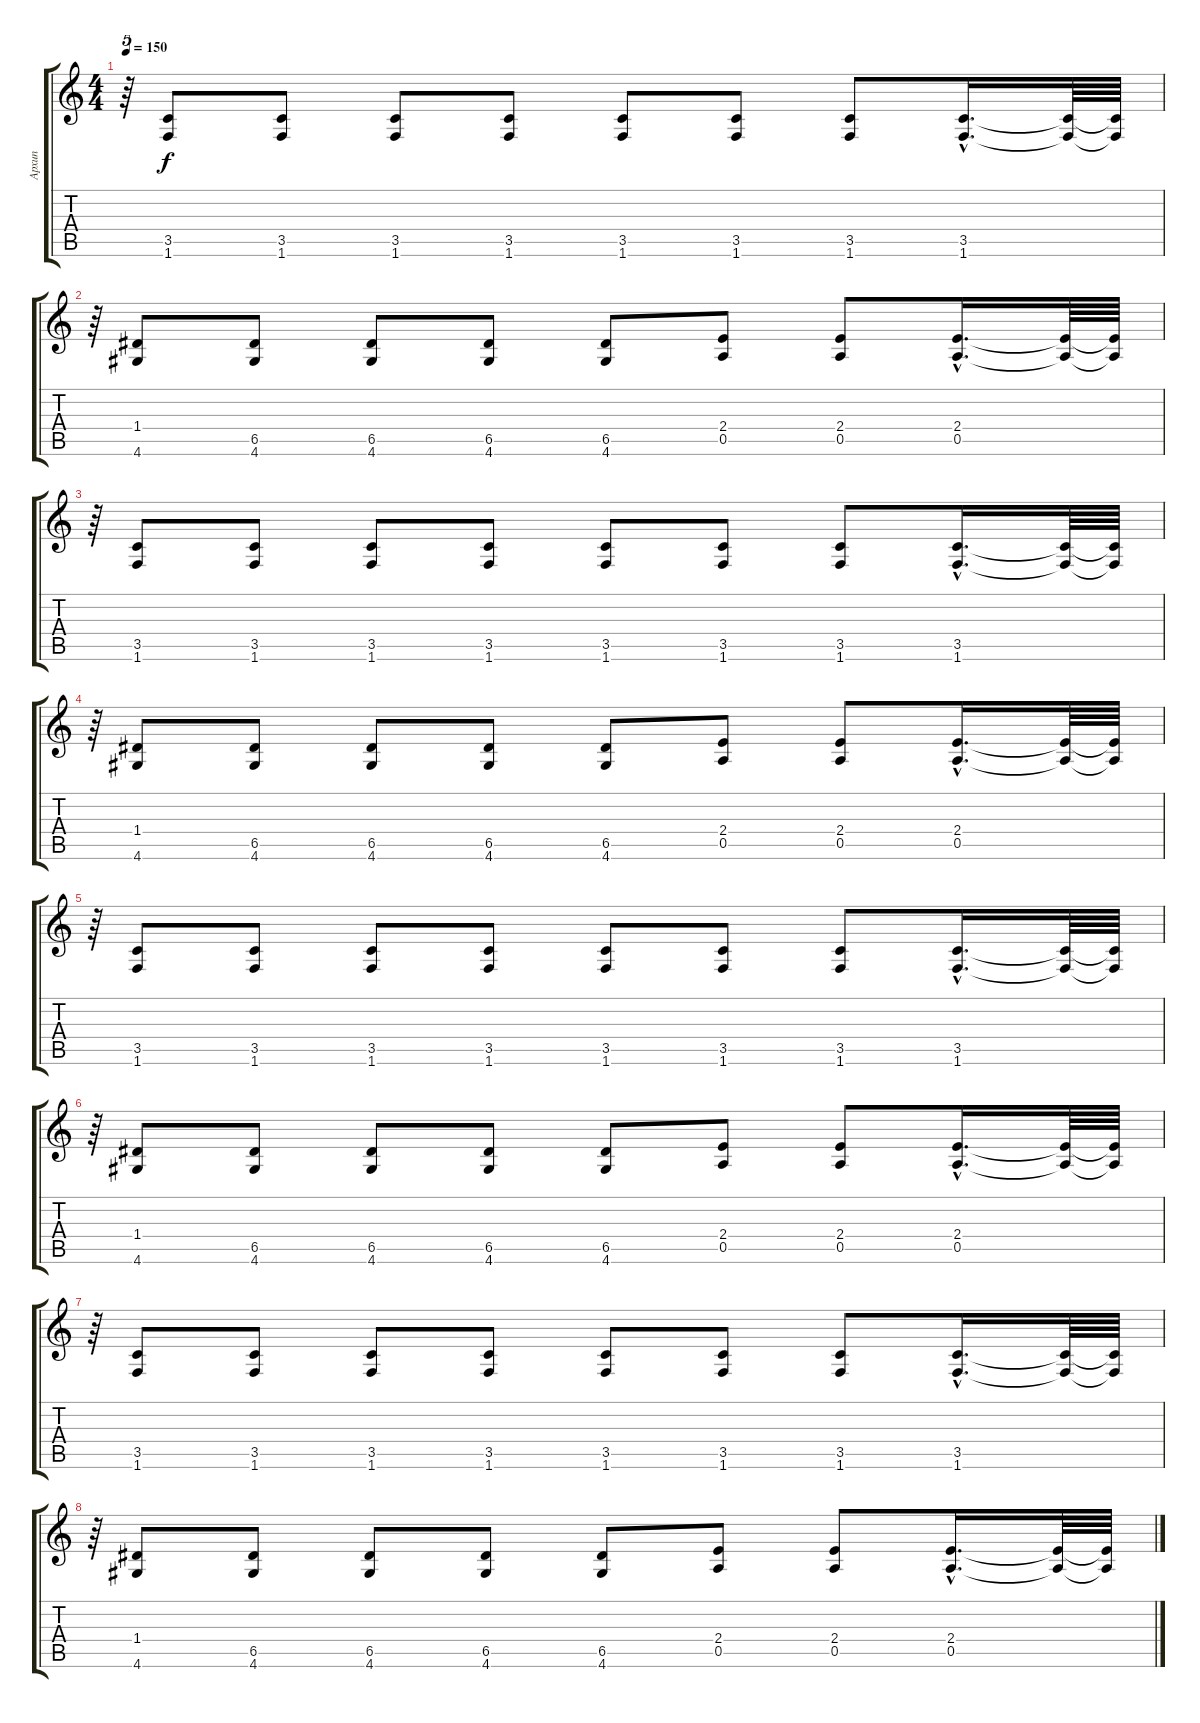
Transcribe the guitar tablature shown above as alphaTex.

\track ("Архип" "Архип") {instrument distortionguitar}
\staff {score tabs}
\tuning (E4 B3 G3 D3 A2 E2) {hide}
\ts (4 4)
\tempo 150
\clef g2
\ks c
r.64{tu (5 4) dy f} (3.5 1.6).8 (3.5 1.6).8 (3.5 1.6).8 (3.5 1.6).8 (3.5 1.6).8 (3.5 1.6).8 (3.5 1.6).8 (3.5{hac} 1.6{hac}).16{d} (3.5{t} 1.6{t}).64 (3.5{t} 1.6{t}).64 |
r.64{tu (5 4)} (1.4 4.6).8 (6.5 4.6).8 (6.5 4.6).8 (6.5 4.6).8 (6.5 4.6).8 (2.4 0.5).8 (2.4 0.5).8 (2.4{hac} 0.5{hac}).16{d} (2.4{t} 0.5{t}).64 (2.4{t} 0.5{t}).64 |
r.64{tu (5 4)} (3.5 1.6).8 (3.5 1.6).8 (3.5 1.6).8 (3.5 1.6).8 (3.5 1.6).8 (3.5 1.6).8 (3.5 1.6).8 (3.5{hac} 1.6{hac}).16{d} (3.5{t} 1.6{t}).64 (3.5{t} 1.6{t}).64 |
r.64{tu (5 4)} (1.4 4.6).8 (6.5 4.6).8 (6.5 4.6).8 (6.5 4.6).8 (6.5 4.6).8 (2.4 0.5).8 (2.4 0.5).8 (2.4{hac} 0.5{hac}).16{d} (2.4{t} 0.5{t}).64 (2.4{t} 0.5{t}).64 |
r.64{tu (5 4)} (3.5 1.6).8 (3.5 1.6).8 (3.5 1.6).8 (3.5 1.6).8 (3.5 1.6).8 (3.5 1.6).8 (3.5 1.6).8 (3.5{hac} 1.6{hac}).16{d} (3.5{t} 1.6{t}).64 (3.5{t} 1.6{t}).64 |
r.64{tu (5 4)} (1.4 4.6).8 (6.5 4.6).8 (6.5 4.6).8 (6.5 4.6).8 (6.5 4.6).8 (2.4 0.5).8 (2.4 0.5).8 (2.4{hac} 0.5{hac}).16{d} (2.4{t} 0.5{t}).64 (2.4{t} 0.5{t}).64 |
r.64{tu (5 4)} (3.5 1.6).8 (3.5 1.6).8 (3.5 1.6).8 (3.5 1.6).8 (3.5 1.6).8 (3.5 1.6).8 (3.5 1.6).8 (3.5{hac} 1.6{hac}).16{d} (3.5{t} 1.6{t}).64 (3.5{t} 1.6{t}).64 |
r.64{tu (5 4)} (1.4 4.6).8 (6.5 4.6).8 (6.5 4.6).8 (6.5 4.6).8 (6.5 4.6).8 (2.4 0.5).8 (2.4 0.5).8 (2.4{hac} 0.5{hac}).16{d} (2.4{t} 0.5{t}).64 (2.4{t} 0.5{t}).64
